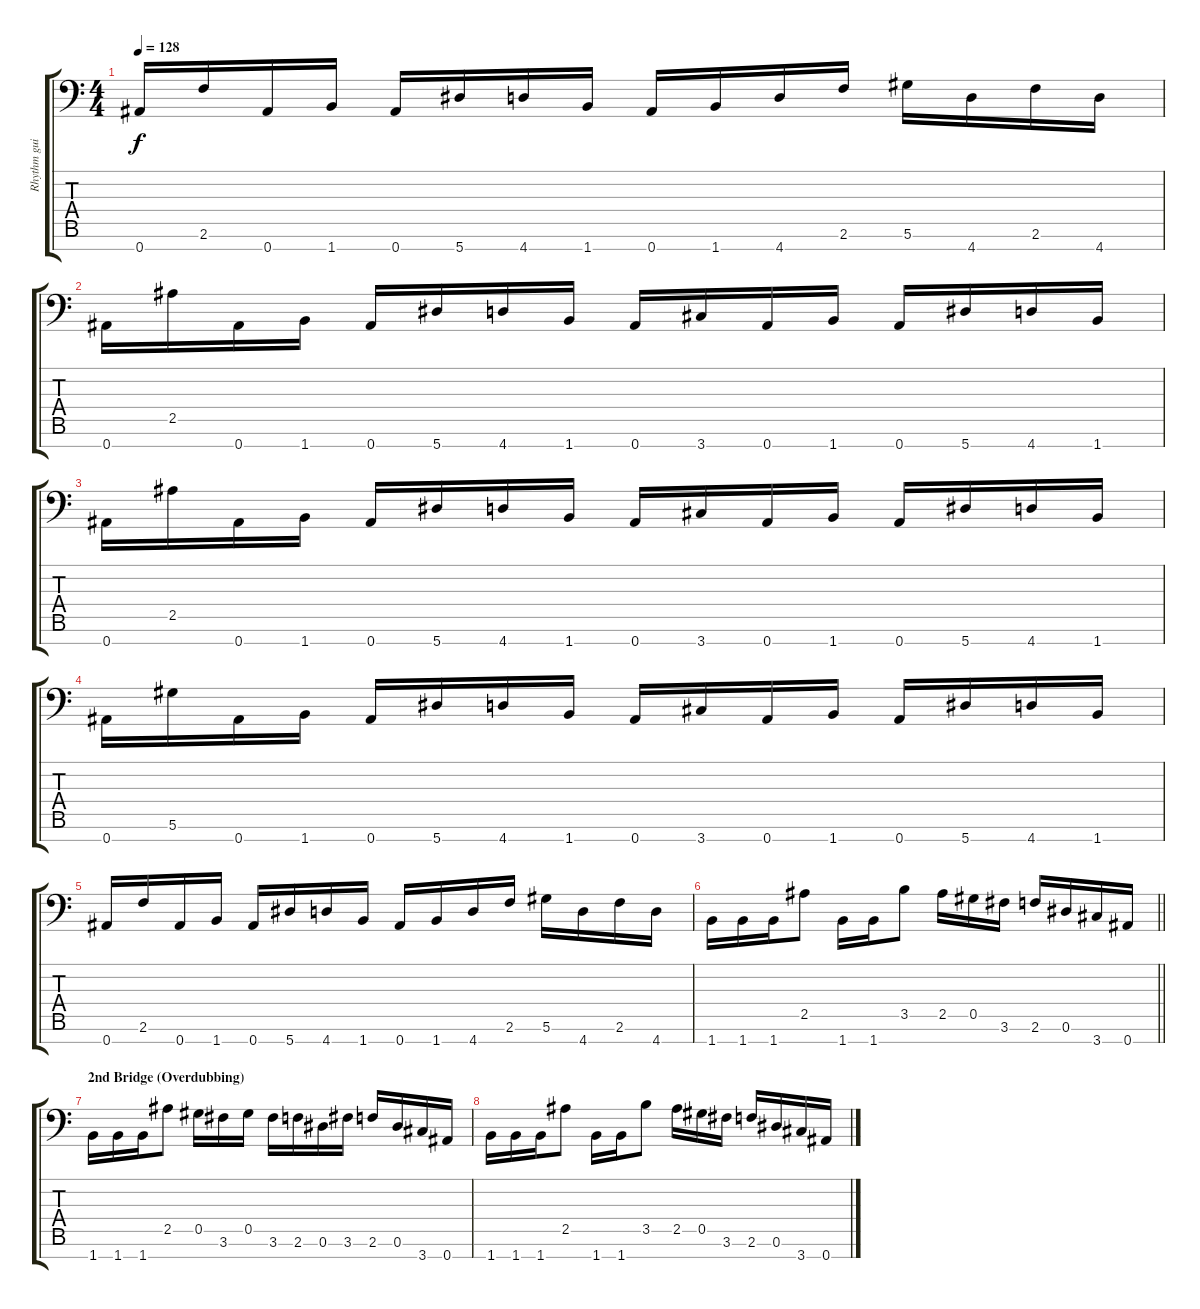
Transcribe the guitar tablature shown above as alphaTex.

\track ("Rhythm guitar" "Rhythm gui") {instrument overdrivenguitar}
\staff {score tabs}
\tuning (Eb4 Bb3 Gb3 Db3 Ab2 Eb2 Bb1) {hide}
\ts (4 4)
\tempo 128
\clef f4
\ks c
0.7.16{dy f} 2.6.16 0.7.16 1.7.16 0.7.16 5.7.16 4.7.16 1.7.16 0.7.16 1.7.16 4.7.16 2.6.16 5.6.16 4.7.16 2.6.16 4.7.16 |
0.7.16 2.5.16 0.7.16 1.7.16 0.7.16 5.7.16 4.7.16 1.7.16 0.7.16 3.7.16 0.7.16 1.7.16 0.7.16 5.7.16 4.7.16 1.7.16 |
0.7.16 2.5.16 0.7.16 1.7.16 0.7.16 5.7.16 4.7.16 1.7.16 0.7.16 3.7.16 0.7.16 1.7.16 0.7.16 5.7.16 4.7.16 1.7.16 |
0.7.16 5.6.16 0.7.16 1.7.16 0.7.16 5.7.16 4.7.16 1.7.16 0.7.16 3.7.16 0.7.16 1.7.16 0.7.16 5.7.16 4.7.16 1.7.16 |
0.7.16 2.6.16 0.7.16 1.7.16 0.7.16 5.7.16 4.7.16 1.7.16 0.7.16 1.7.16 4.7.16 2.6.16 5.6.16 4.7.16 2.6.16 4.7.16 |
\barLineRight lightlight
1.7.16 1.7.16 1.7.16 2.5.8 1.7.16 1.7.16 3.5.8 2.5.16 0.5.16 3.6.16 2.6.16 0.6.16 3.7.16 0.7.16 |
\section ("" "2nd Bridge (Overdubbing)")
1.7.16 1.7.16 1.7.16 2.5.8 0.5.16 3.6.16 0.5.16 3.6.16 2.6.16 0.6.16 3.6.16 2.6.16 0.6.16 3.7.16 0.7.16 |
1.7.16 1.7.16 1.7.16 2.5.8 1.7.16 1.7.16 3.5.8 2.5.16 0.5.16 3.6.16 2.6.16 0.6.16 3.7.16 0.7.16
